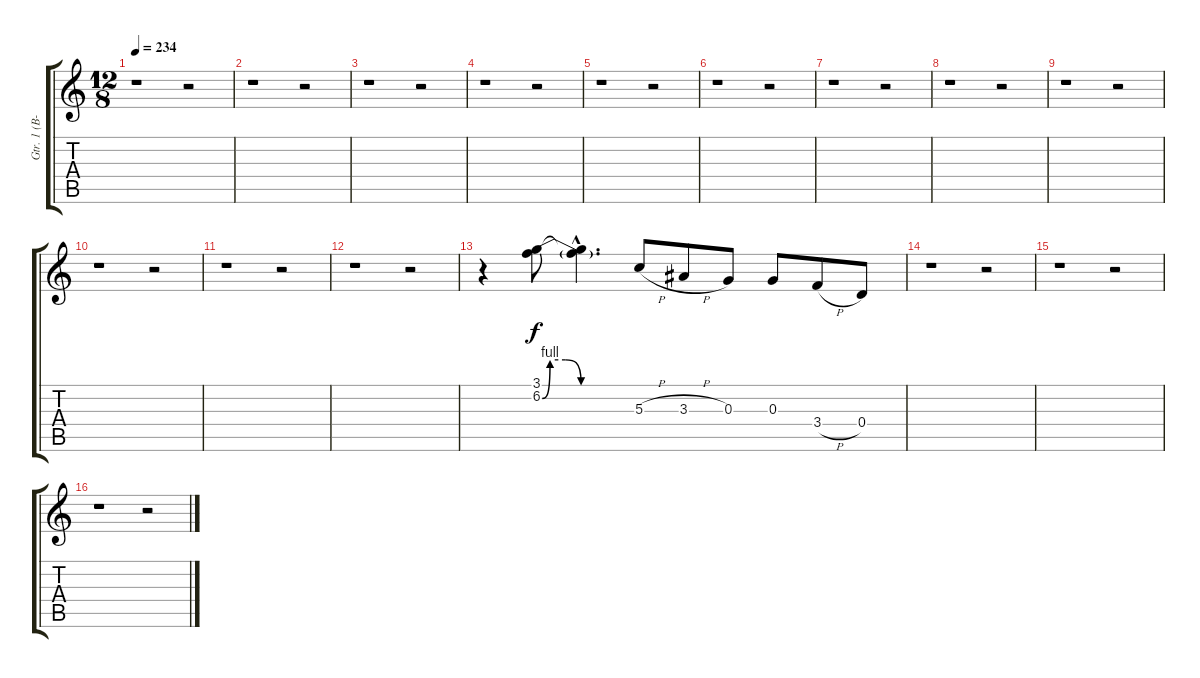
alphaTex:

\track ("Gtr. 1 (B-bender)" "Gtr. 1 (B-") {instrument distortionguitar}
\staff {score tabs}
\tuning (E4 B3 G3 D3 A2 E2) {hide}
\ts (12 8)
\tempo 234
\clef g2
\ks c
r.1{dy f} r.2 |
r.1 r.2 |
r.1 r.2 |
r.1 r.2 |
r.1 r.2 |
r.1 r.2 |
r.1 r.2 |
r.1 r.2 |
r.1 r.2 |
r.1 r.2 |
r.1 r.2 |
r.1 r.2 |
r.4 (3.1 6.2{be (custom 0 0 5 4 15 4 25 0 45 0 60 0)}).8 (3.1{hac t} 6.2{hac t}).4{d} 5.3{h}.8 3.3{h}.8 0.3.8 0.3.8 3.4{h}.8 0.4.8 |
r.1 r.2 |
r.1 r.2 |
r.1 r.2
